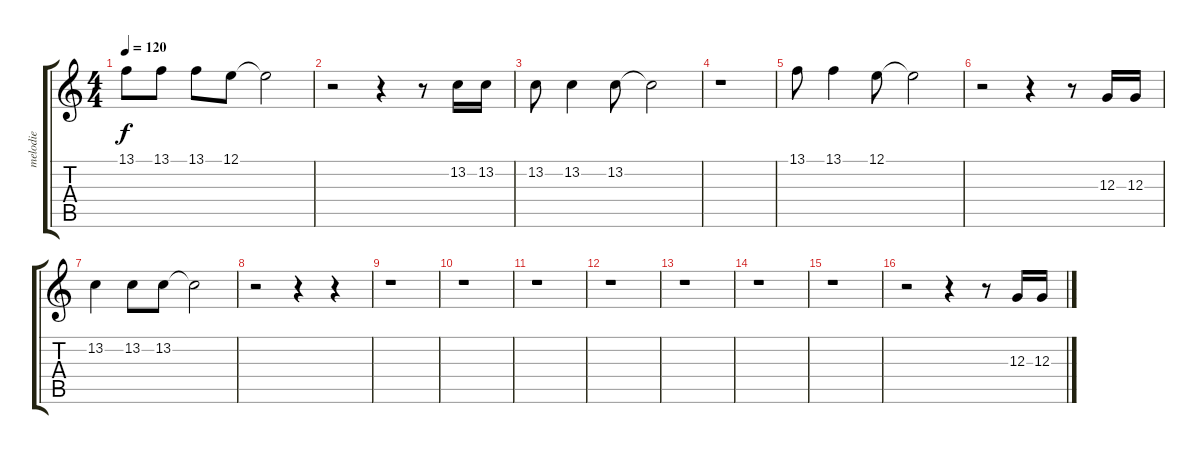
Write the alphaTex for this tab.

\track ("melodie" "melodie") {instrument synthvoice}
\staff {score tabs}
\tuning (E4 B3 G3 D3 A2 E2) {hide}
\ts (4 4)
\tempo 120
\clef g2
\ks c
13.1.8{dy f} 13.1.8 13.1.8 12.1.8 12.1{t}.2 |
r.2 r.4 r.8 13.2.16 13.2.16 |
13.2.8 13.2.4 13.2.8 13.2{t}.2 |
r.1 |
13.1.8 13.1.4 12.1.8 12.1{t}.2 |
r.2 r.4 r.8 12.3.16 12.3.16 |
13.2.4 13.2.8 13.2.8 13.2{t}.2 |
r.2 r.4 r.4 |
r.1 |
r.1 |
r.1 |
r.1 |
r.1 |
r.1 |
r.1 |
r.2 r.4 r.8 12.3.16 12.3.16
